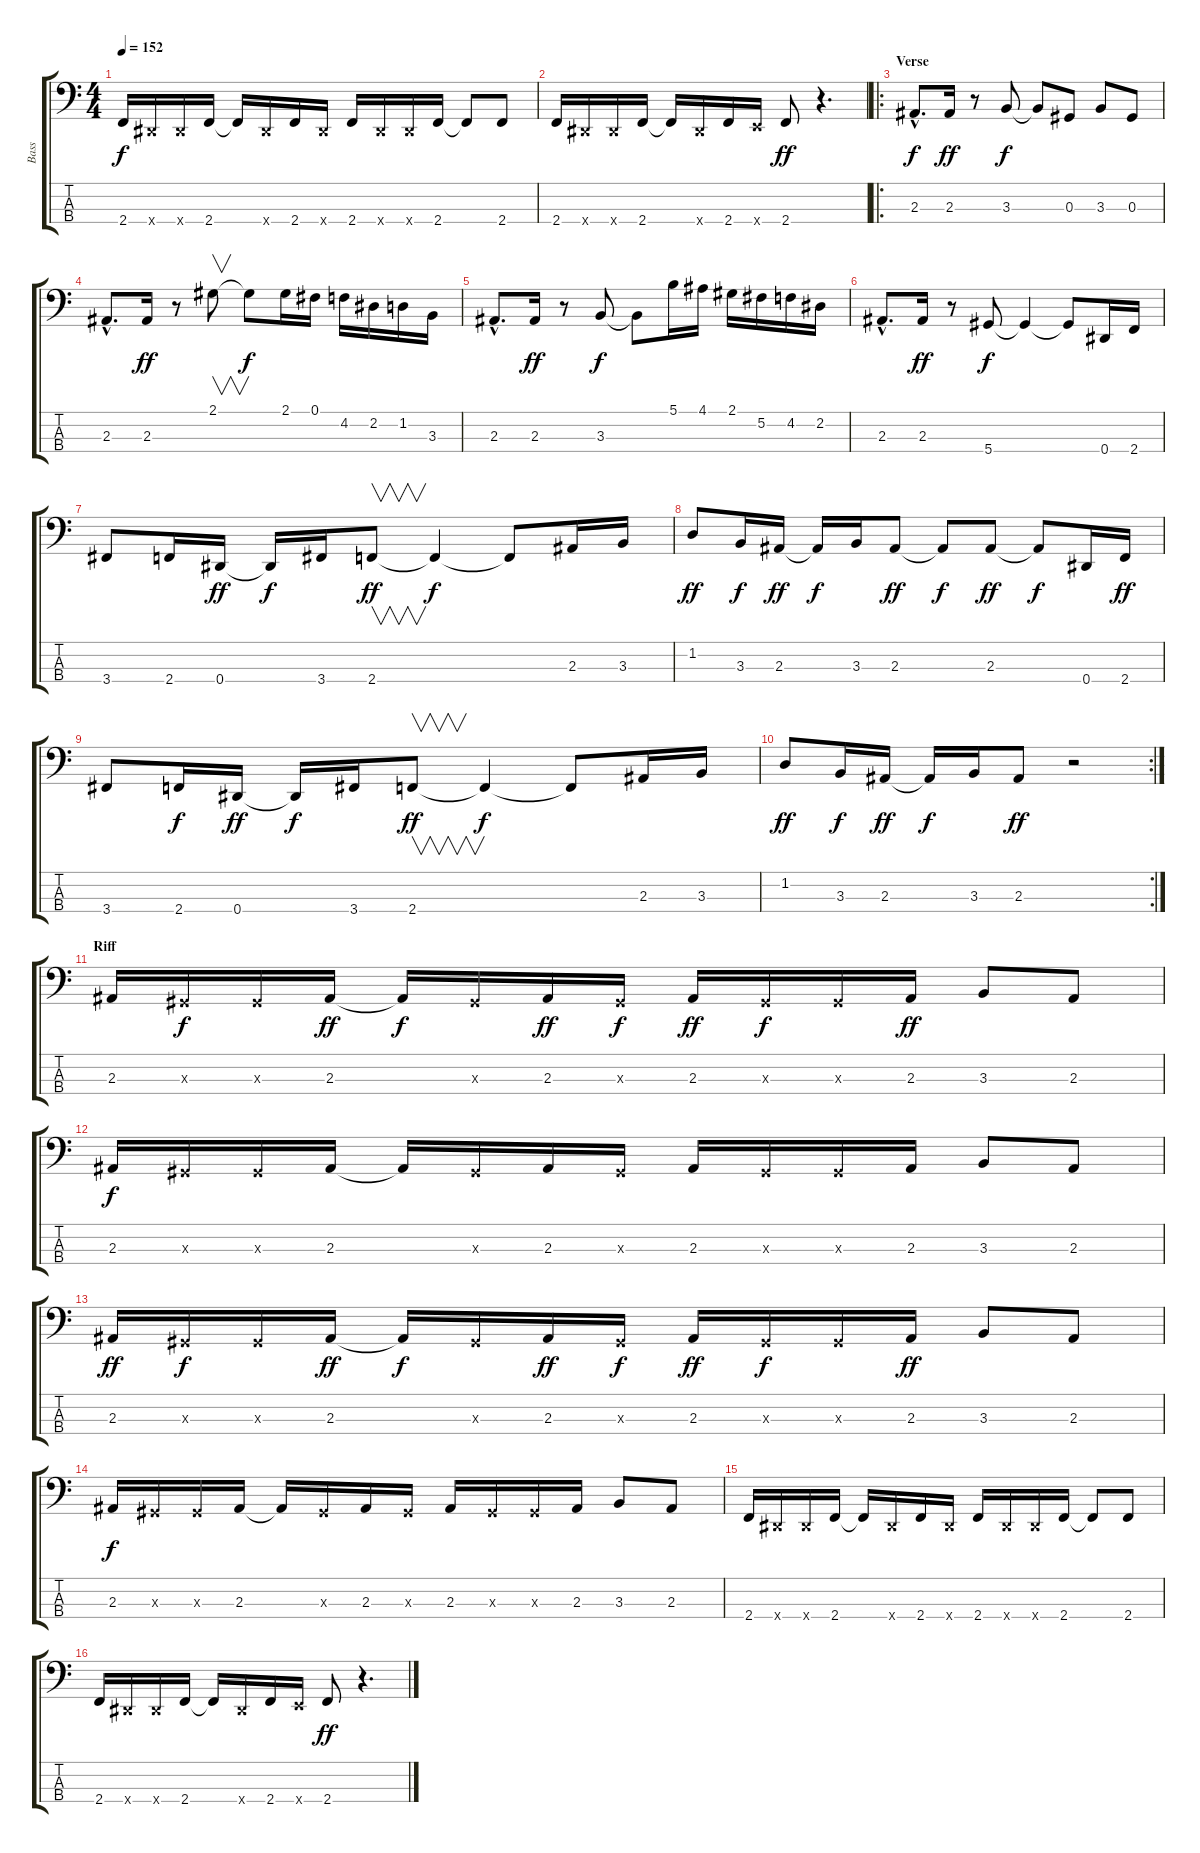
\track ("Bass" "Bass") {instrument electricbassfinger}
\staff {score tabs}
\tuning (Gb2 Db2 Ab1 Eb1) {hide}
\ts (4 4)
\tempo 152
\clef f4
\ks c
2.4.16{dy f} 0.4{x}.16 0.4{x}.16 2.4.16 2.4{t}.16 0.4{x}.16 2.4.16 0.4{x}.16 2.4.16 0.4{x}.16 0.4{x}.16 2.4.16 2.4{t}.8 2.4.8 |
2.4.16 0.4{x}.16 0.4{x}.16 2.4.16 2.4{t}.16 0.4{x}.16 2.4.16 1.4{x}.16 2.4.8{dy ff} r.4{d} |
\ro
\section ("" "Verse")
2.3{hac}.8{d dy f} 2.3.16{dy ff} r.8 3.3.8{dy f} 3.3{t}.8 0.3.8 3.3.8 0.3.8 |
2.3{hac}.8{d} 2.3.16{dy ff} r.8 2.1.8{v} 2.1{t}.8{dy f} 2.1.16 0.1.16 4.2.16 2.2.16 1.2.16 3.3.16 |
2.3{hac}.8{d} 2.3.16{dy ff} r.8 3.3.8{dy f} 3.3{t}.8 5.1.16 4.1.16 2.1.16 5.2.16 4.2.16 2.2.16 |
2.3{hac}.8{d} 2.3.16{dy ff} r.8 5.4.8{dy f} 5.4{t}.4 5.4{t}.8 0.4.16 2.4.16 |
3.4.8 2.4.16 0.4.16{dy ff} 0.4{t}.16{dy f} 3.4.16 2.4.8{v dy ff} 2.4{t}.4{dy f} 2.4{t}.8 2.3.16 3.3.16 |
1.2.8{dy ff} 3.3.16{dy f} 2.3.16{dy ff} 2.3{t}.16{dy f} 3.3.16 2.3.8{dy ff} 2.3{t}.8{dy f} 2.3.8{dy ff} 2.3{t}.8{dy f} 0.4.16 2.4.16{dy ff} |
3.4.8 2.4.16{dy f} 0.4.16{dy ff} 0.4{t}.16{dy f} 3.4.16 2.4.8{v dy ff} 2.4{t}.4{dy f} 2.4{t}.8 2.3.16 3.3.16 |
\rc 2
1.2.8{dy ff} 3.3.16{dy f} 2.3.16{dy ff} 2.3{t}.16{dy f} 3.3.16 2.3.8{dy ff} r.2 |
\section ("" "Riff")
2.3.16 0.3{x}.16{dy f} 0.3{x}.16 2.3.16{dy ff} 2.3{t}.16{dy f} 0.3{x}.16 2.3.16{dy ff} 0.3{x}.16{dy f} 2.3.16{dy ff} 0.3{x}.16{dy f} 0.3{x}.16 2.3.16{dy ff} 3.3.8 2.3.8 |
2.3.16{dy f} 0.3{x}.16 0.3{x}.16 2.3.16 2.3{t}.16 0.3{x}.16 2.3.16 0.3{x}.16 2.3.16 0.3{x}.16 0.3{x}.16 2.3.16 3.3.8 2.3.8 |
2.3.16{dy ff} 0.3{x}.16{dy f} 0.3{x}.16 2.3.16{dy ff} 2.3{t}.16{dy f} 0.3{x}.16 2.3.16{dy ff} 0.3{x}.16{dy f} 2.3.16{dy ff} 0.3{x}.16{dy f} 0.3{x}.16 2.3.16{dy ff} 3.3.8 2.3.8 |
2.3.16{dy f} 0.3{x}.16 0.3{x}.16 2.3.16 2.3{t}.16 0.3{x}.16 2.3.16 0.3{x}.16 2.3.16 0.3{x}.16 0.3{x}.16 2.3.16 3.3.8 2.3.8 |
2.4.16 0.4{x}.16 0.4{x}.16 2.4.16 2.4{t}.16 0.4{x}.16 2.4.16 0.4{x}.16 2.4.16 0.4{x}.16 0.4{x}.16 2.4.16 2.4{t}.8 2.4.8 |
2.4.16 0.4{x}.16 0.4{x}.16 2.4.16 2.4{t}.16 0.4{x}.16 2.4.16 1.4{x}.16 2.4.8{dy ff} r.4{d}
